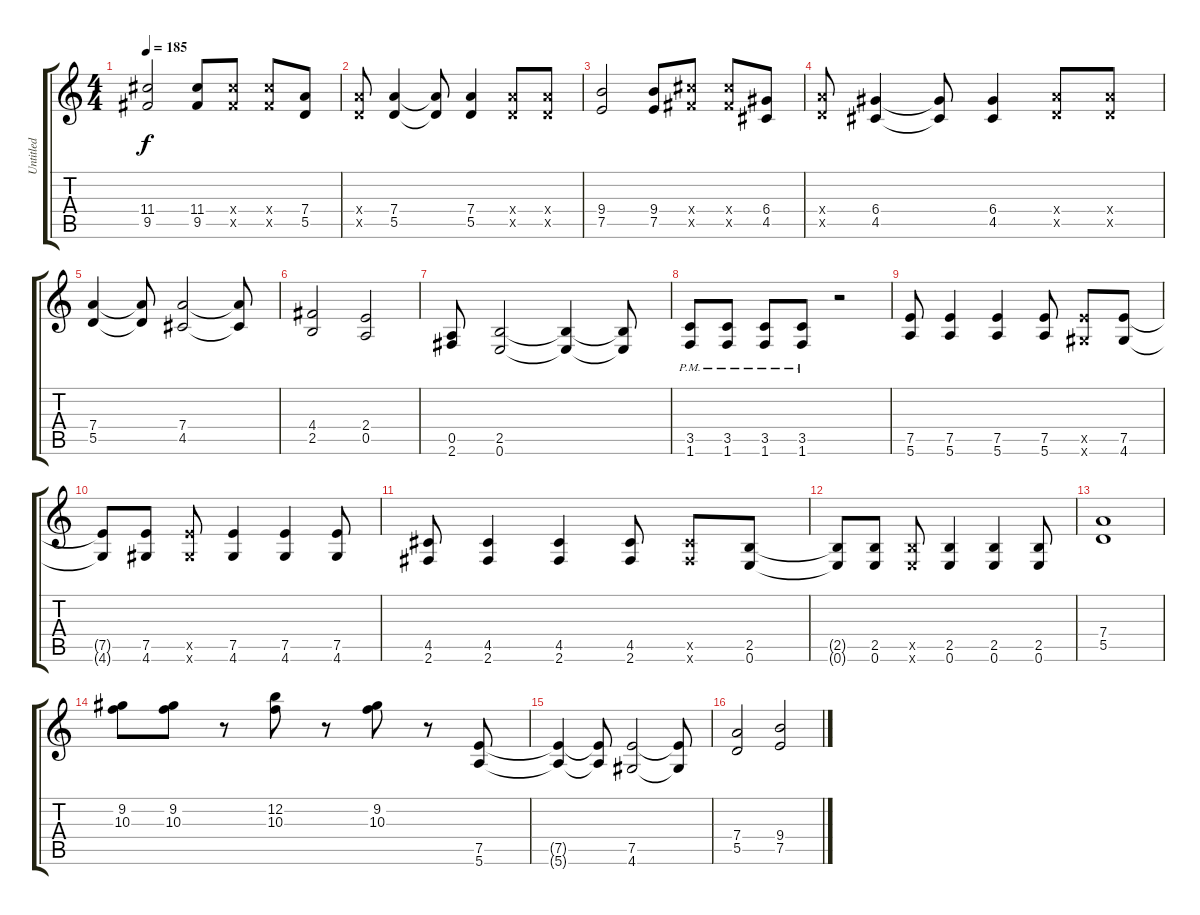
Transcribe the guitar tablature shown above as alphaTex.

\track ("Untitled" "Untitled") {instrument distortionguitar}
\staff {score tabs}
\tuning (E4 B3 G3 D3 A2 E2) {hide}
\ts (4 4)
\tempo 185
\clef g2
\ks c
(11.4 9.5).2{dy f} (11.4 9.5).8 (11.4{x} 9.5{x}).8 (11.4{x} 9.5{x}).8 (7.4 5.5).8 |
(7.4{x} 5.5{x}).8 (7.4 5.5).4 (7.4{t} 5.5{t}).8 (7.4 5.5).4 (7.4{x} 5.5{x}).8 (7.4{x} 5.5{x}).8 |
(9.4 7.5).2 (9.4 7.5).8 (11.4{x} 9.5{x}).8 (11.4{x} 9.5{x}).8 (6.4 4.5).8 |
(7.4{x} 5.5{x}).8 (6.4 4.5).4 (6.4{t} 4.5{t}).8 (6.4 4.5).4 (7.4{x} 5.5{x}).8 (7.4{x} 5.5{x}).8 |
(7.4 5.5).4 (7.4{t} 5.5{t}).8 (7.4 4.5).2 (7.4{t} 4.5{t}).8 |
(4.4 2.5).2 (2.4 0.5).2 |
(0.5 2.6).8 (2.5 0.6).2 (2.5{t} 0.6{t}).4 (2.5{t} 0.6{t}).8 |
(3.5{pm} 1.6{pm}).8 (3.5{pm} 1.6{pm}).8 (3.5{pm} 1.6{pm}).8 (3.5{pm} 1.6{pm}).8 r.2 |
(7.5 5.6).8 (7.5 5.6).4 (7.5 5.6).4 (7.5 5.6).8 (7.5{x} 4.6{x}).8 (7.5 4.6).8 |
(7.5{t} 4.6{t}).8 (7.5 4.6).8 (7.5{x} 4.6{x}).8 (7.5 4.6).4 (7.5 4.6).4 (7.5 4.6).8 |
(4.5 2.6).8 (4.5 2.6).4 (4.5 2.6).4 (4.5 2.6).8 (4.5{x} 2.6{x}).8 (2.5 0.6).8 |
(2.5{t} 0.6{t}).8 (2.5 0.6).8 (2.5{x} 0.6{x}).8 (2.5 0.6).4 (2.5 0.6).4 (2.5 0.6).8 |
(7.4 5.5).1 |
(9.2 10.3).8 (9.2 10.3).8 r.8 (12.2 10.3).8 r.8 (9.2 10.3).8 r.8 (7.5 5.6).8 |
(7.5{t} 5.6{t}).4 (7.5{t} 5.6{t}).8 (7.5 4.6).2 (7.5{t} 4.6{t}).8 |
(7.4 5.5).2 (9.4 7.5).2
